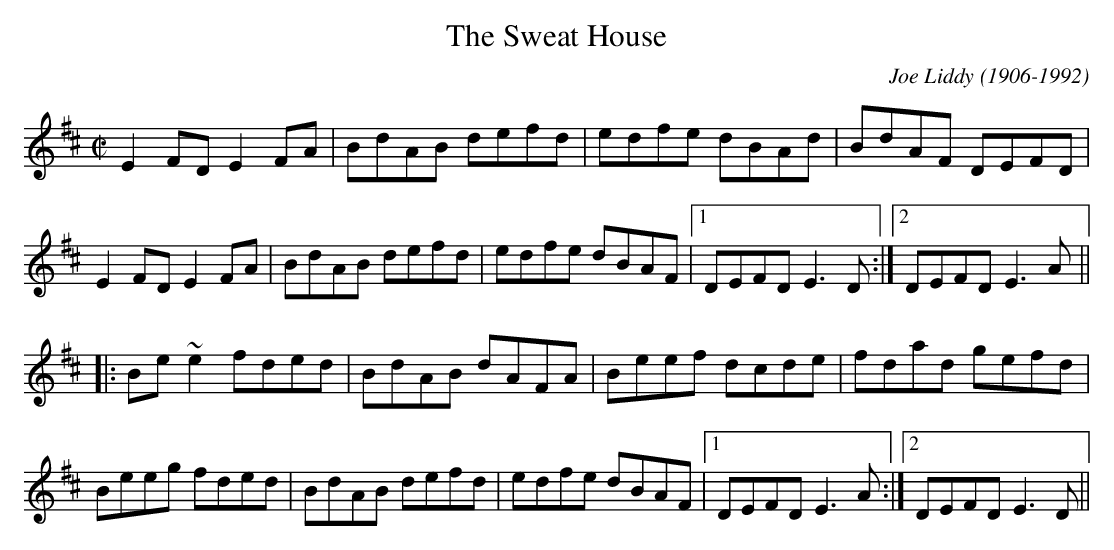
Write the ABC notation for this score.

X:1
T:Sweat House, The
C:Joe Liddy (1906-1992)
M:C|
L:1/8
K:Edor
E2FD E2FA | BdAB defd | edfe dBAd | BdAF DEFD |
E2FD E2FA | BdAB defd | edfe dBAF |1 DEFD E3D :|2 DEFD E3A ||
|: Be~e2 fded | BdAB dAFA | Beef dcde | fdad gefd |
Beeg fded | BdAB defd | edfe dBAF |1 DEFD E3A :|2 DEFD E3D ||
